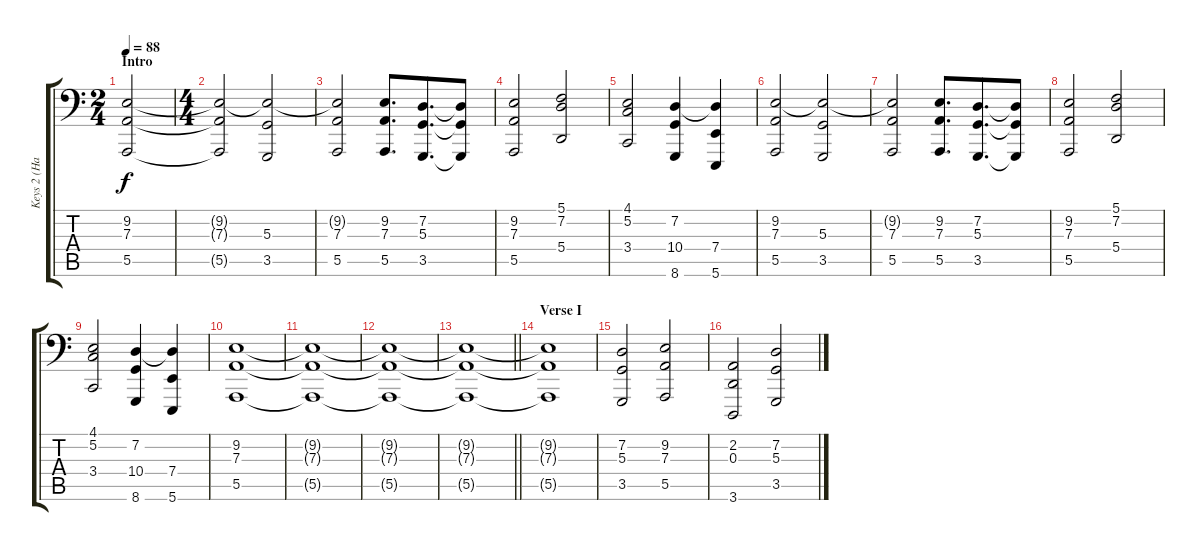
\track ("Keys 2 (Harmony)" "Keys 2 (Ha") {instrument stringensemble1}
\staff {score tabs}
\tuning (C3 G2 D2 A1 E1 B0) {hide}
\ts (2 4)
\section ("" "Intro")
\tempo 88
\clef f4
\ks aminor
(9.2 7.3 5.5).2{dy f volume 10 instrument stringensemble1} |
\ts (4 4)
(9.2{t} 7.3{t} 5.5{t}).2{beam merge} (9.2{t} 5.3 3.5).2 |
(9.2{t} 7.3 5.5).2 (9.2 7.3 5.5).8{d} (7.2 5.3 3.5).8{d beam merge} (7.2{t} 5.3{t} 3.5{t}).8 |
(9.2 7.3 5.5).2{beam merge} (5.1 7.2 5.4).2 |
(4.1 5.2 3.4).2{beam merge} (7.2 10.4 8.6).4{beam merge} (7.2{t} 7.4 5.6).4 |
(9.2 7.3 5.5).2{beam merge} (9.2{t} 5.3 3.5).2 |
(9.2{t} 7.3 5.5).2{beam merge} (9.2 7.3 5.5).8{d beam merge} (7.2 5.3 3.5).8{d beam merge} (7.2{t} 5.3{t} 3.5{t}).8 |
(9.2 7.3 5.5).2{beam merge} (5.1 7.2 5.4).2 |
(4.1 5.2 3.4).2 (7.2 10.4 8.6).4 (7.2{t} 7.4 5.6).4 |
(9.2 7.3 5.5).1{volume 8} |
(9.2{t} 7.3{t} 5.5{t}).1 |
(9.2{t} 7.3{t} 5.5{t}).1 |
\barLineRight lightlight
(9.2{t} 7.3{t} 5.5{t}).1 |
\section ("" "Verse I")
(9.2{t} 7.3{t} 5.5{t}).1 |
(7.2 5.3 3.5).2 (9.2 7.3 5.5).2 |
(2.2 0.3 3.6).2 (7.2 5.3 3.5).2
